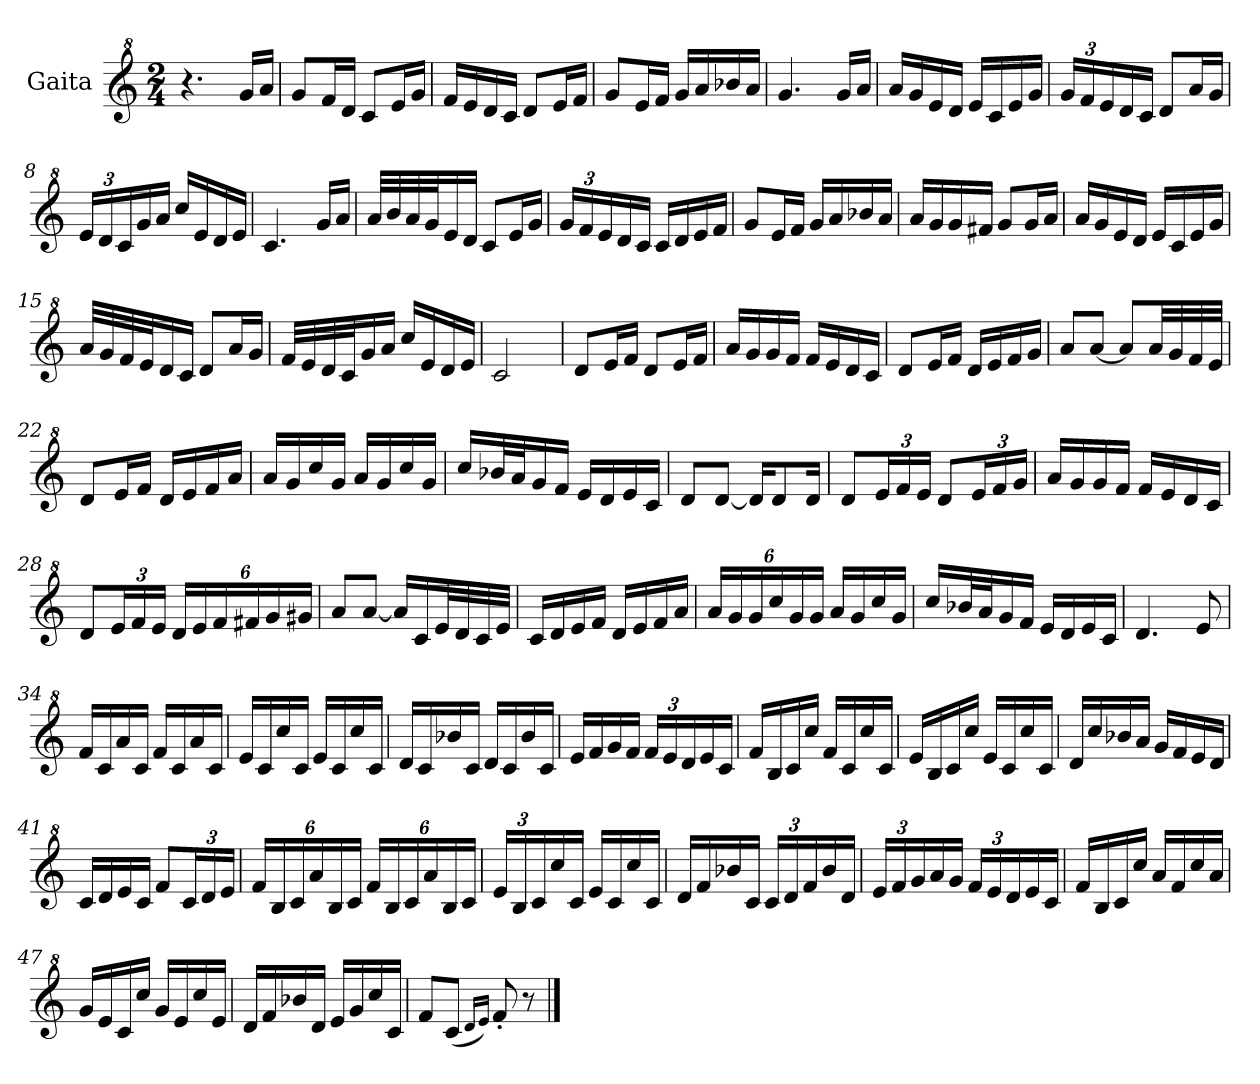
**kern
*part1
*staff1
*I"Gaita
*clefG^2
*k[]
*M2/4
*MM70
=1
4.r
16gg/LL
16aa/JJ
=2
8gg/L
16ff/L
16dd/JJ
8cc/L
16ee/L
16gg/JJ
=3
16ff/LL
16ee/
16dd/
16cc/JJ
8dd/L
16ee/L
16ff/JJ
=4
8gg/L
16ee/L
16ff/JJ
16gg/LL
16aa/
16bb-X/
16aa/JJ
=5
4.gg/
16gg/LL
16aa/JJ
=6
16aa/LL
16gg/
16ee/
16dd/JJ
16ee/LL
16cc/
16ee/
16gg/JJ
=7
*Xbrackettup
24gg/LL
24ff/
24ee/
16dd/
16cc/JJ
8dd/L
16aa/L
16gg/JJ
!!LO:LB:g=z
=8
24ee/LL
24dd/
24cc/
16gg/
16aa/JJ
16ccc/LL
16ee/
16dd/
16ee/JJ
=9
4.cc/
16gg/LL
16aa/JJ
=10
32aa/LLL
32bb/
32aa/
32gg/J
16ee/
16dd/JJ
8cc/L
16ee/L
16gg/JJ
=11
24gg/LL
24ff/
24ee/
16dd/
16cc/JJ
16cc/LL
16dd/
16ee/
16ff/JJ
=12
8gg/L
16ee/L
16ff/JJ
16gg/LL
16aa/
16bb-X/
16aa/JJ
=13
16aa/LL
16gg/
16gg/
16ff#X/JJ
8gg/L
16gg/L
16aa/JJ
!!LO:LB:g=z
=14
16aa/LL
16gg/
16ee/
16dd/JJ
16ee/LL
16cc/
16ee/
16gg/JJ
=15
32aa/LLL
32gg/
32ff/
32ee/J
16dd/
16cc/JJ
8dd/L
16aa/L
16gg/JJ
=16
32ff/LLL
32ee/
32dd/
32cc/J
16gg/
16aa/JJ
16ccc/LL
16ee/
16dd/
16ee/JJ
=17
2cc/
=18
8dd/L
16ee/L
16ff/JJ
8dd/L
16ee/L
16ff/JJ
=19
16aa/LL
16gg/
16gg/
16ff/JJ
16ff/LL
16ee/
16dd/
16cc/JJ
!!LO:LB:g=z
=20
8dd/L
16ee/L
16ff/JJ
16dd/LL
16ee/
16ff/
16gg/JJ
=21
8aa/L
[8aa/J
8aa/L]
32aa/LL
32gg/
32ff/
32ee/JJJ
=22
8dd/L
16ee/L
16ff/JJ
16dd/LL
16ee/
16ff/
16aa/JJ
=23
16aa/LL
16gg/
16ccc/
16gg/JJ
16aa/LL
16gg/
16ccc/
16gg/JJ
=24
16ccc/LL
32bb-X/L
32aa/J
16gg/
16ff/JJ
16ee/LL
16dd/
16ee/
16cc/JJ
=25
8dd/L
[8dd/J
16dd/KL]
8dd/
16dd/Jk
!!LO:LB:g=z
=26
8dd/L
24ee/L
24ff/
24ee/JJ
8dd/L
24ee/L
24ff/
24gg/JJ
=27
16aa/LL
16gg/
16gg/
16ff/JJ
16ff/LL
16ee/
16dd/
16cc/JJ
=28
8dd/L
24ee/L
24ff/
24ee/JJ
24dd/LL
24ee/
24ff/
24ff#X/
24gg/
24gg#X/JJ
=29
8aa/L
[8aa/J
16aa/LL]
16cc/
32ee/L
32dd/
32cc/
32ee/JJJ
=30
16cc/LL
16dd/
16ee/
16ff/JJ
16dd/LL
16ee/
16ff/
16aa/JJ
!!LO:LB:g=z
=31
24aa/LL
24gg/
24gg/
24ccc/
24gg/
24gg/JJ
16aa/LL
16gg/
16ccc/
16gg/JJ
=32
16ccc/LL
32bb-X/L
32aa/J
16gg/
16ff/JJ
16ee/LL
16dd/
16ee/
16cc/JJ
=33
4.dd/
8ee/
=34
16ff/LL
16cc/
16aa/
16cc/JJ
16ff/LL
16cc/
16aa/
16cc/JJ
=35
16ee/LL
16cc/
16ccc/
16cc/JJ
16ee/LL
16cc/
16ccc/
16cc/JJ
=36
16dd/LL
16cc/
16bb-X/
16cc/JJ
16dd/LL
16cc/
16bb-/
16cc/JJ
!!LO:LB:g=z
=37
16ee/LL
16ff/
16gg/
16ff/JJ
24ff/LL
24ee/
24dd/
16ee/
16cc/JJ
=38
16ff/LL
16b/
16cc/
16ccc/JJ
16ff/LL
16cc/
16ccc/
16cc/JJ
=39
16ee/LL
16b/
16cc/
16ccc/JJ
16ee/LL
16cc/
16ccc/
16cc/JJ
=40
16dd/LL
16ccc/
16bb-X/
16aa/JJ
16gg/LL
16ff/
16ee/
16dd/JJ
=41
16cc/LL
16dd/
16ee/
16cc/JJ
8ff/L
24cc/L
24dd/
24ee/JJ
!!LO:LB:g=z
=42
24ff/LL
24b/
24cc/
24aa/
24b/
24cc/JJ
24ff/LL
24b/
24cc/
24aa/
24b/
24cc/JJ
=43
24ee/LL
24b/
24cc/
16ccc/
16cc/JJ
16ee/LL
16cc/
16ccc/
16cc/JJ
=44
16dd/LL
16ff/
16bb-X/
16cc/JJ
24cc/LL
24dd/
24ff/
16bb-/
16dd/JJ
=45
24ee/LL
24ff/
24gg/
16aa/
16gg/JJ
24ff/LL
24ee/
24dd/
16ee/
16cc/JJ
!!LO:LB:g=z
=46
16ff/LL
16b/
16cc/
16ccc/JJ
16aa/LL
16ff/
16ccc/
16aa/JJ
=47
16gg/LL
16ee/
16cc/
16ccc/JJ
16gg/LL
16ee/
16ccc/
16ee/JJ
=48
16dd/LL
16ff/
16bb-X/
16dd/JJ
16ee/LL
16gg/
16ccc/
16cc/JJ
=49
8ff/L
(8cc/J
16qdd/LL
16qee/JJ)
8ff'/
8r
==
*-
